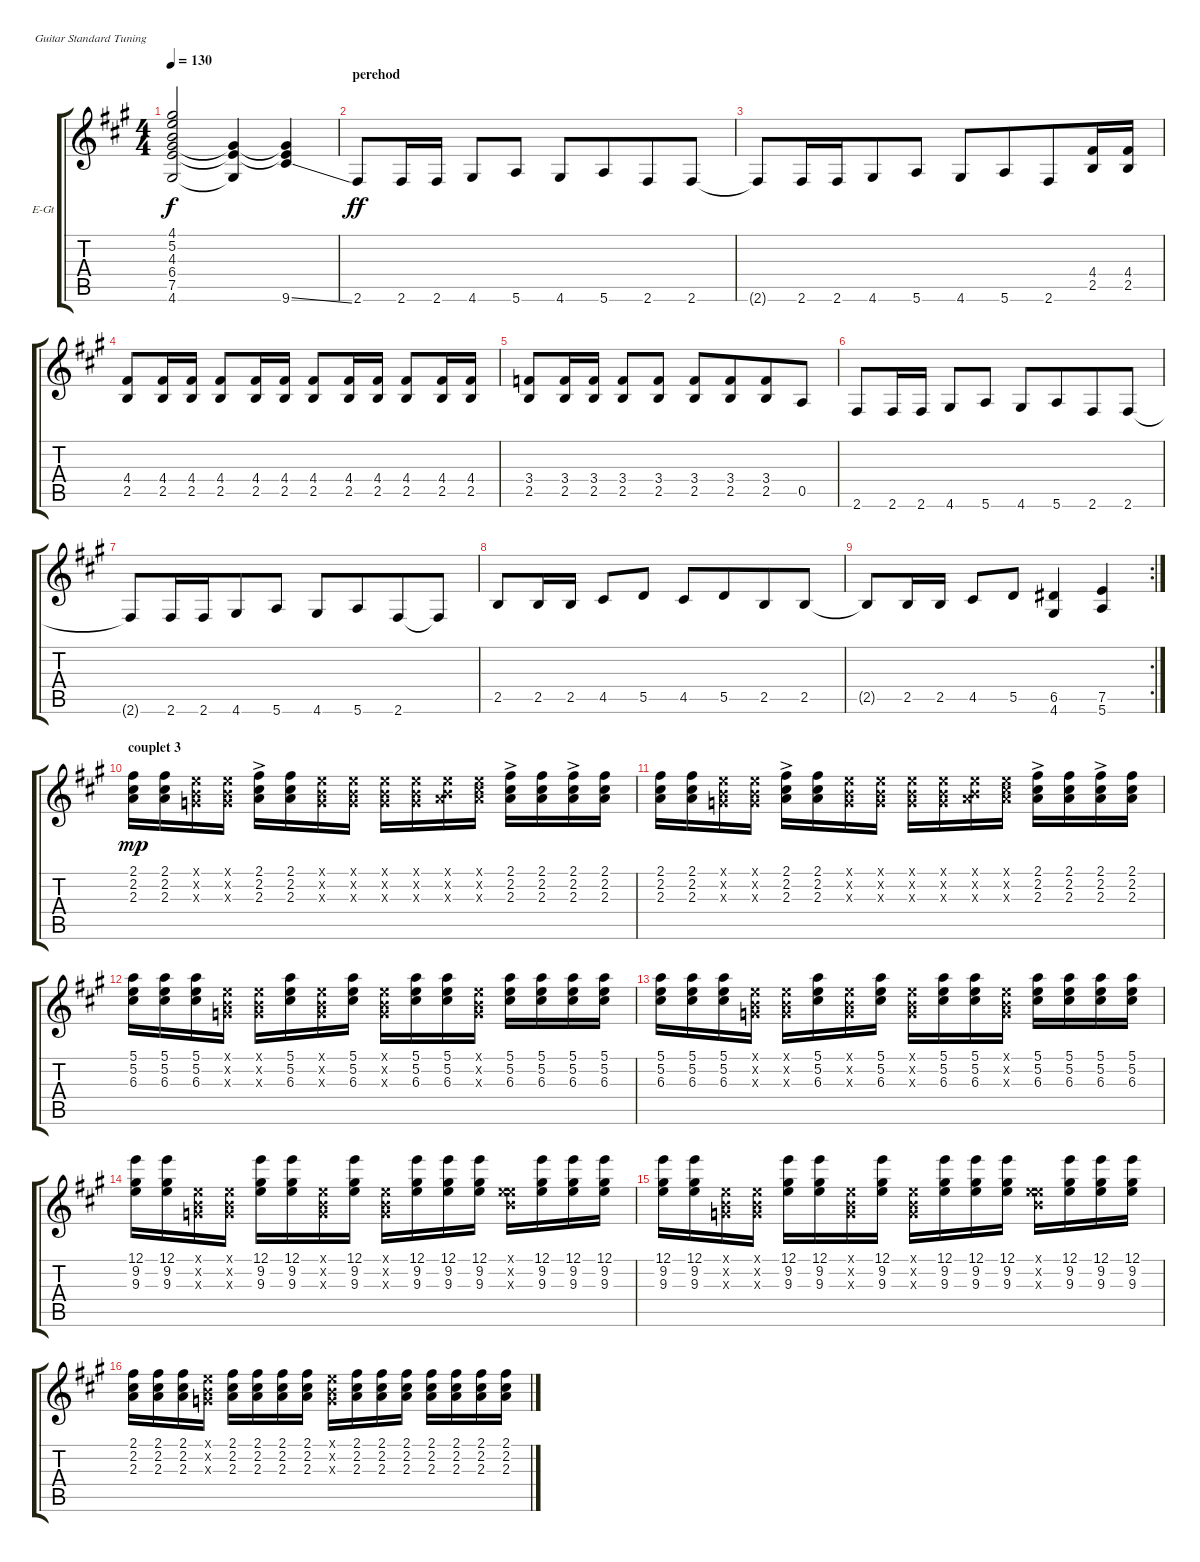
\defaultSystemsLayout 4
\bracketExtendMode groupsimilarinstruments
\firstSystemTrackNameOrientation horizontal
\otherSystemsTrackNameOrientation horizontal
\track ("Electric Guitar" "E-Gt") {instrument electricguitarclean}
\staff {score tabs}
\tuning (E4 B3 G3 D3 A2 E2)
\ts (4 4)
\tempo 130
\clef g2
\ks f#minor
(4.1 5.2 4.3 6.4 7.5 4.6).2{dy f} (6.4{t} 7.5{t} 4.6{t}).4 (6.4{t} 7.5{t} 9.6{ss}).4 |
\section ("" "perehod")
2.6.8{dy ff} 2.6.16 2.6.16 4.6.8 5.6.8 4.6.8 5.6.8{beam merge} 2.6.8 2.6.8 |
2.6{t}.8 2.6.16 2.6.16{beam merge} 4.6.8 5.6.8 4.6.8 5.6.8{beam merge} 2.6.8 (4.4 2.5).16 (4.4 2.5).16 |
(4.4 2.5).8 (4.4 2.5).16 (4.4 2.5).16 (4.4 2.5).8 (4.4 2.5).16 (4.4 2.5).16 (4.4 2.5).8 (4.4 2.5).16 (4.4 2.5).16 (4.4 2.5).8 (4.4 2.5).16 (4.4 2.5).16 |
(3.4 2.5).8 (3.4 2.5).16 (3.4 2.5).16 (3.4 2.5).8 (3.4 2.5).8 (3.4 2.5).8 (3.4 2.5).8{beam merge} (3.4 2.5).8 0.5.8 |
2.6.8 2.6.16 2.6.16 4.6.8 5.6.8 4.6.8 5.6.8{beam merge} 2.6.8 2.6.8 |
2.6{t}.8 2.6.16 2.6.16{beam merge} 4.6.8 5.6.8 4.6.8 5.6.8{beam merge} 2.6.8 2.6{t}.8 |
2.5.8 2.5.16 2.5.16 4.5.8 5.5.8 4.5.8 5.5.8{beam merge} 2.5.8 2.5.8 |
\rc 2
2.5{t}.8 2.5.16 2.5.16 4.5.8 5.5.8 (6.5 4.6).4 (7.5 5.6).4 |
\section ("" "couplet 3")
(2.1 2.2 2.3).16{dy mp} (2.1 2.2 2.3).16 (0.1{x} 0.2{x} 0.3{x}).16 (0.1{x} 0.2{x} 0.3{x}).16 (2.1{ac} 2.2{ac} 2.3{ac}).16 (2.1 2.2 2.3).16 (0.1{x} 0.2{x} 0.3{x}).16 (0.1{x} 0.2{x} 0.3{x}).16 (0.1{x} 0.2{x} 0.3{x}).16 (0.1{x} 0.2{x} 0.3{x}).16 (0.1{x} 0.2{x} 2.3{x}).16 (0.1{x} 2.2{x} 2.3{x}).16 (2.1{ac} 2.2{ac} 2.3{ac}).16 (2.1 2.2 2.3).16 (2.1{ac} 2.2{ac} 2.3{ac}).16 (2.1 2.2 2.3).16 |
(2.1 2.2 2.3).16 (2.1 2.2 2.3).16 (0.1{x} 0.2{x} 0.3{x}).16 (0.1{x} 0.2{x} 0.3{x}).16 (2.1{ac} 2.2{ac} 2.3{ac}).16 (2.1 2.2 2.3).16 (0.1{x} 0.2{x} 0.3{x}).16 (0.1{x} 0.2{x} 0.3{x}).16 (0.1{x} 0.2{x} 0.3{x}).16 (0.1{x} 0.2{x} 0.3{x}).16 (0.1{x} 0.2{x} 2.3{x}).16 (0.1{x} 2.2{x} 2.3{x}).16 (2.1{ac} 2.2{ac} 2.3{ac}).16 (2.1 2.2 2.3).16 (2.1{ac} 2.2{ac} 2.3{ac}).16 (2.1 2.2 2.3).16 |
(5.1 5.2 6.3).16 (5.1 5.2 6.3).16 (5.1 5.2 6.3).16 (0.1{x} 0.2{x} 0.3{x}).16 (0.1{x} 0.2{x} 0.3{x}).16 (5.1 5.2 6.3).16 (0.1{x} 0.2{x} 0.3{x}).16 (5.1 5.2 6.3).16 (0.1{x} 0.2{x} 0.3{x}).16 (5.1 5.2 6.3).16 (5.1 5.2 6.3).16 (0.1{x} 0.2{x} 0.3{x}).16 (5.1 5.2 6.3).16 (5.1 5.2 6.3).16 (5.1 5.2 6.3).16 (5.1 5.2 6.3).16 |
(5.1 5.2 6.3).16 (5.1 5.2 6.3).16 (5.1 5.2 6.3).16 (0.1{x} 0.2{x} 0.3{x}).16 (0.1{x} 0.2{x} 0.3{x}).16 (5.1 5.2 6.3).16 (0.1{x} 0.2{x} 0.3{x}).16 (5.1 5.2 6.3).16 (0.1{x} 0.2{x} 0.3{x}).16 (5.1 5.2 6.3).16 (5.1 5.2 6.3).16 (0.1{x} 0.2{x} 0.3{x}).16 (5.1 5.2 6.3).16 (5.1 5.2 6.3).16 (5.1 5.2 6.3).16 (5.1 5.2 6.3).16 |
(12.1 9.2 9.3).16 (12.1 9.2 9.3).16 (0.1{x} 0.2{x} 0.3{x}).16 (0.1{x} 0.2{x} 0.3{x}).16 (12.1 9.2 9.3).16 (12.1 9.2 9.3).16 (0.1{x} 0.2{x} 0.3{x}).16 (12.1 9.2 9.3).16 (0.1{x} 0.2{x} 0.3{x}).16 (12.1 9.2 9.3).16 (12.1 9.2 9.3).16 (12.1 9.2 9.3).16 (0.1{x} 0.2{x} 9.3{x}).16 (12.1 9.2 9.3).16 (12.1 9.2 9.3).16 (12.1 9.2 9.3).16 |
(12.1 9.2 9.3).16 (12.1 9.2 9.3).16 (0.1{x} 0.2{x} 0.3{x}).16 (0.1{x} 0.2{x} 0.3{x}).16 (12.1 9.2 9.3).16 (12.1 9.2 9.3).16 (0.1{x} 0.2{x} 0.3{x}).16 (12.1 9.2 9.3).16 (0.1{x} 0.2{x} 0.3{x}).16 (12.1 9.2 9.3).16 (12.1 9.2 9.3).16 (12.1 9.2 9.3).16 (0.1{x} 0.2{x} 9.3{x}).16 (12.1 9.2 9.3).16 (12.1 9.2 9.3).16 (12.1 9.2 9.3).16 |
(2.1 2.2 2.3).16 (2.1 2.2 2.3).16 (2.1 2.2 2.3).16 (0.1{x} 0.2{x} 0.3{x}).16 (2.1 2.2 2.3).16 (2.1 2.2 2.3).16 (2.1 2.2 2.3).16 (2.1 2.2 2.3).16 (0.1{x} 0.2{x} 0.3{x}).16 (2.1 2.2 2.3).16 (2.1 2.2 2.3).16 (2.1 2.2 2.3).16 (2.1 2.2 2.3).16 (2.1 2.2 2.3).16 (2.1 2.2 2.3).16 (2.1 2.2 2.3).16
